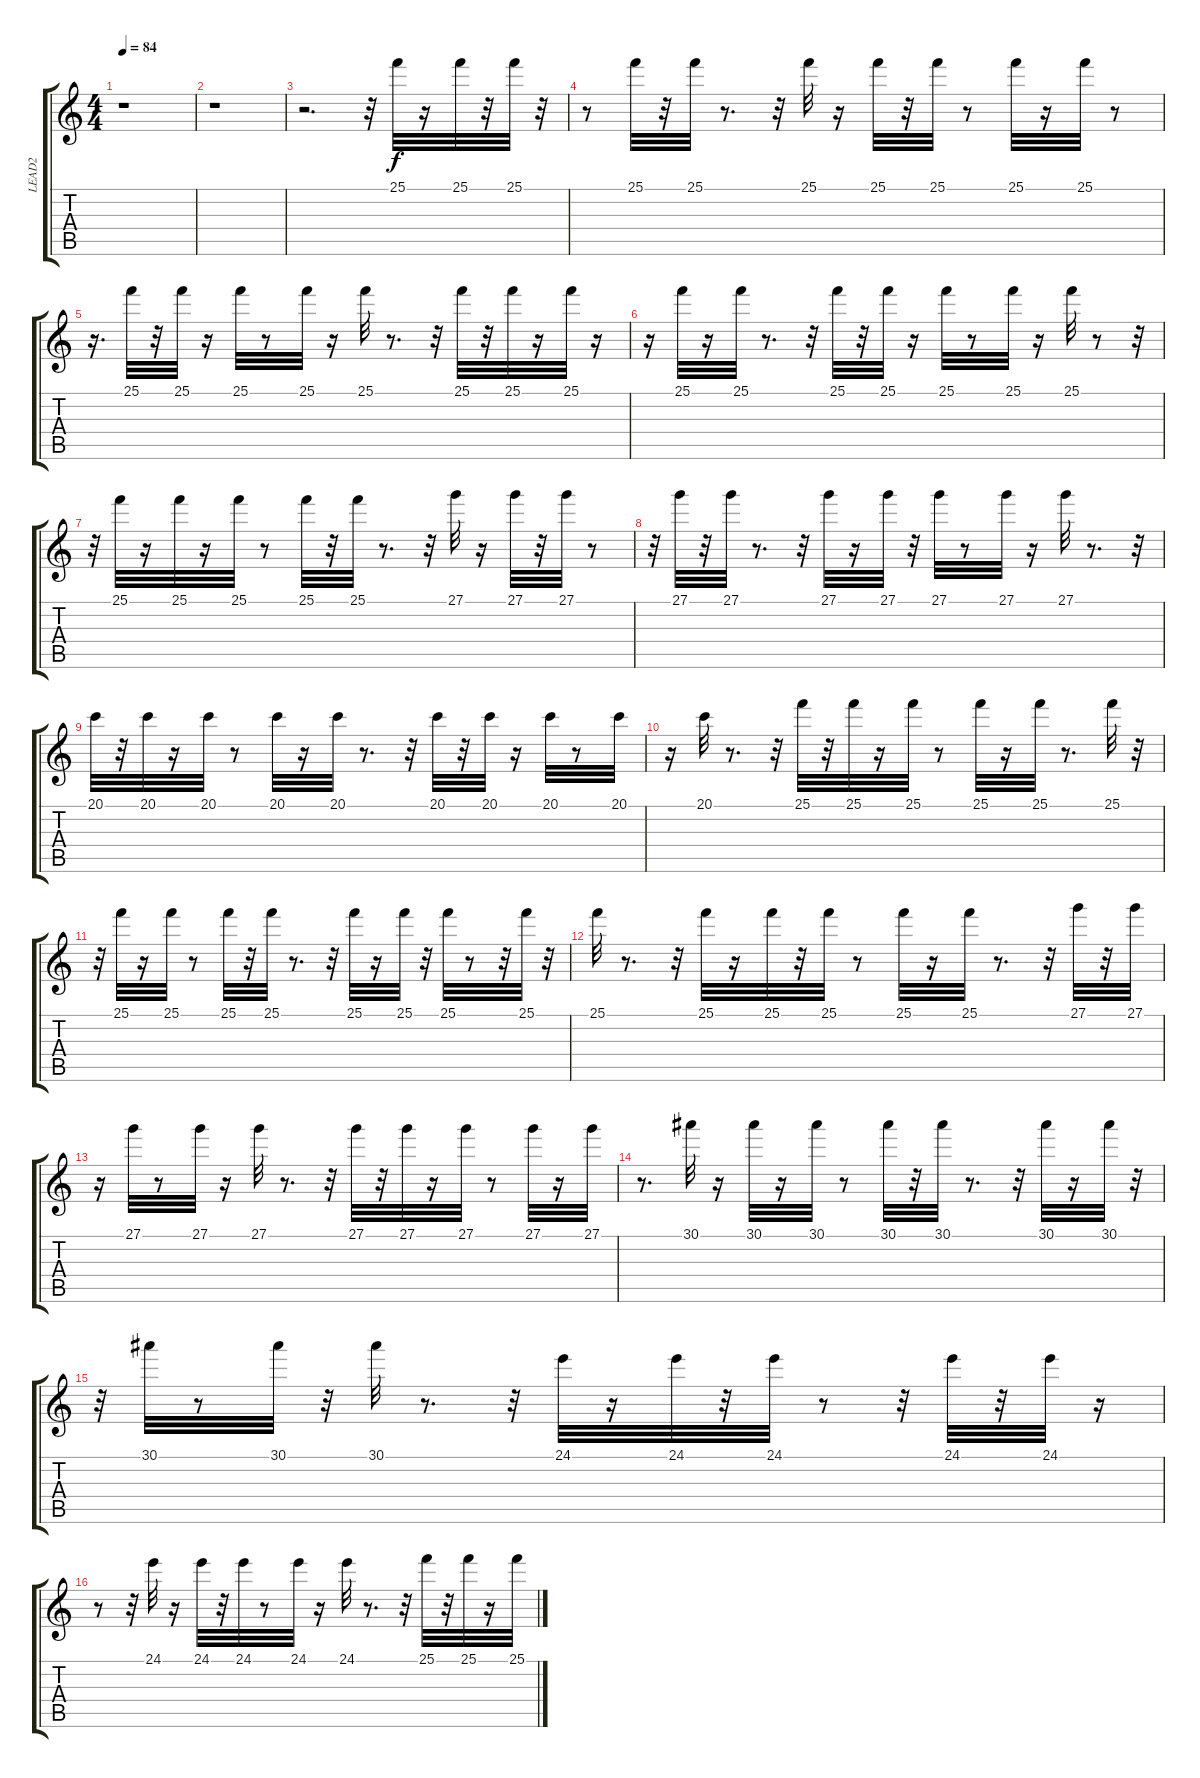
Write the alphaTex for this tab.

\track ("LEAD2" "LEAD2") {instrument lead2sawtooth}
\staff {score tabs}
\tuning (E4 B3 G3 D3 A2 E2) {hide}
\ts (4 4)
\tempo 84
\clef g2
\ks c
r.1{dy f instrument lead2sawtooth} |
r.1 |
r.2{d} r.32 25.1.32 r.16 25.1.32 r.32 25.1.32 r.32 |
r.8 25.1.32 r.32 25.1.32 r.8{d} r.32 25.1.32 r.16 25.1.32 r.32 25.1.32 r.8 25.1.32 r.16 25.1.32 r.8 |
r.16{d} 25.1.32 r.32 25.1.32 r.16 25.1.32 r.8 25.1.32 r.16 25.1.32 r.8{d} r.32 25.1.32 r.32 25.1.32 r.16 25.1.32 r.16 |
r.16 25.1.32 r.16 25.1.32 r.8{d} r.32 25.1.32 r.32 25.1.32 r.16 25.1.32 r.8 25.1.32 r.16 25.1.32 r.8 r.32 |
r.32 25.1.32 r.16 25.1.32 r.16 25.1.32 r.8 25.1.32 r.32 25.1.32 r.8{d} r.32 27.1.32 r.16 27.1.32 r.32 27.1.32 r.8 |
r.32 27.1.32 r.32 27.1.32 r.8{d} r.32 27.1.32 r.16 27.1.32 r.32 27.1.32 r.8 27.1.32 r.16 27.1.32 r.8{d} r.32 |
20.1.32 r.32 20.1.32 r.16 20.1.32 r.8 20.1.32 r.16 20.1.32 r.8{d} r.32 20.1.32 r.32 20.1.32 r.16 20.1.32 r.8 20.1.32 |
r.16 20.1.32 r.8{d} r.32 25.1.32 r.32 25.1.32 r.16 25.1.32 r.8 25.1.32 r.16 25.1.32 r.8{d} 25.1.32 r.32 |
r.32 25.1.32 r.16 25.1.32 r.8 25.1.32 r.32 25.1.32 r.8{d} r.32 25.1.32 r.16 25.1.32 r.32 25.1.32 r.8 r.32 25.1.32 r.32 |
25.1.32 r.8{d} r.32 25.1.32 r.16 25.1.32 r.32 25.1.32 r.8 25.1.32 r.16 25.1.32 r.8{d} r.32 27.1.32 r.32 27.1.32 |
r.16 27.1.32 r.8 27.1.32 r.16 27.1.32 r.8{d} r.32 27.1.32 r.32 27.1.32 r.16 27.1.32 r.8 27.1.32 r.16 27.1.32 |
r.8{d} 30.1.32 r.16 30.1.32 r.16 30.1.32 r.8 30.1.32 r.32 30.1.32 r.8{d} r.32 30.1.32 r.16 30.1.32 r.32 |
r.32 30.1.32 r.8 30.1.32 r.32 30.1.32 r.8{d} r.32 24.1.32 r.16 24.1.32 r.32 24.1.32 r.8 r.32 24.1.32 r.32 24.1.32 r.16 |
r.8 r.32 24.1.32 r.16 24.1.32 r.32 24.1.32 r.8 24.1.32 r.16 24.1.32 r.8{d} r.32 25.1.32 r.32 25.1.32 r.16 25.1.32
